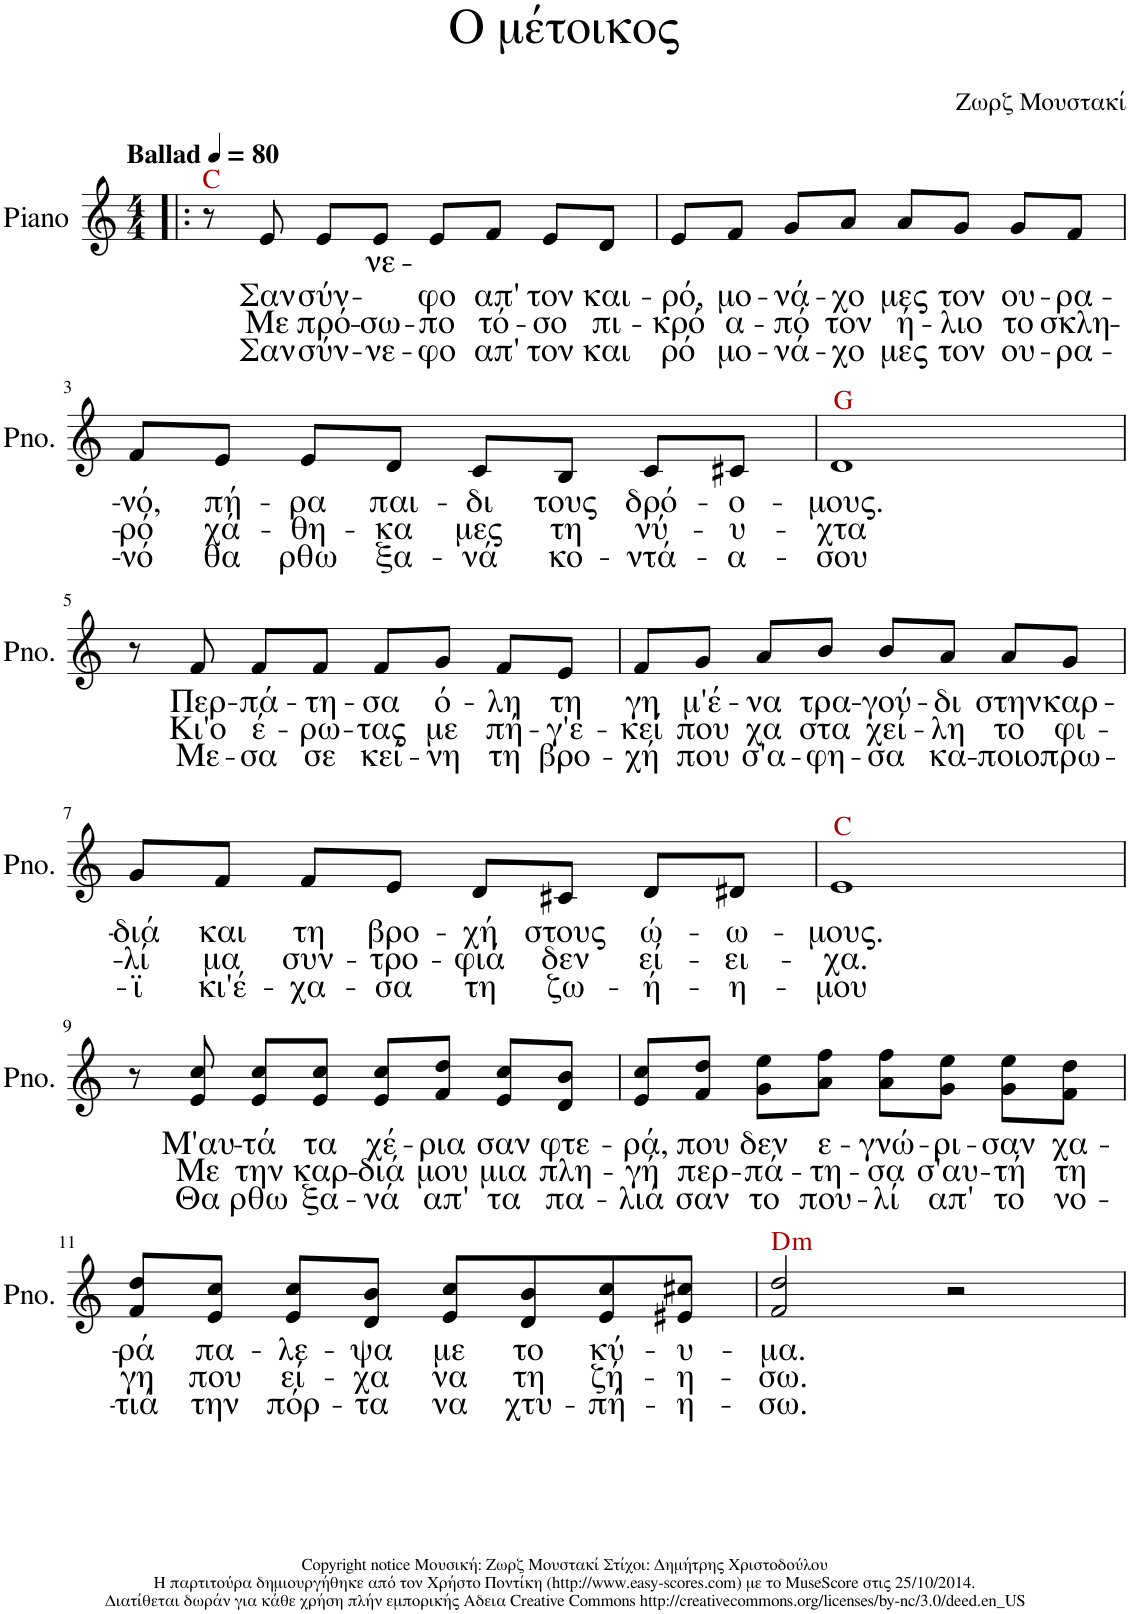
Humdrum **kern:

**kern	**text	**text	**text	**harte
*part1	*part1	*part1	*part1	*part1
*staff1	*staff1	*staff1	*staff1	*
*I"Piano	*	*	*	*
*I'Pno.	*	*	*	*
*clefG2	*	*	*	*
*k[]	*	*	*	*
*M4/4	*	*	*	*
*MM80	*	*	*	*
=1!|:	=1!|:	=1!|:	=1!|:	=1!|:
!LO:TX:a:B:t=Ballad	!	!	!	!
8r	.	.	.	C:maj
!	!LO:LY:b	!LO:LY:b	!LO:LY:b	!
8e/	Σαν	Με	Σαν	.
!	!LO:LY:b	!LO:LY:b	!LO:LY:b	!
8e/L	σύν-	πρό-	σύν-	.
!	!LO:LY:b	!LO:LY:b	!LO:LY:b	!
8e/J	-νε-	-σω-	-νε-	.
!	!LO:LY:b	!LO:LY:b	!LO:LY:b	!
8e/L	-φο	-πο	-φο	.
!	!LO:LY:b	!LO:LY:b	!LO:LY:b	!
8f/J	-απ'	τό-	απ'	.
!	!LO:LY:b	!LO:LY:b	!LO:LY:b	!
8e/L	τον	-σο	τον	.
!	!LO:LY:b	!LO:LY:b	!LO:LY:b	!
8d/J	και-	πι-	και	.
=2	=2	=2	=2	=2
!	!LO:LY:b	!LO:LY:b	!LO:LY:b	!
8e/L	-ρό,	-κρό	ρό	.
!	!LO:LY:b	!LO:LY:b	!LO:LY:b	!
8f/J	μο-	α-	μο-	.
!	!LO:LY:b	!LO:LY:b	!LO:LY:b	!
8g/L	-νά-	-πό	-νά-	.
!	!LO:LY:b	!LO:LY:b	!LO:LY:b	!
8a/J	-χο	τον	-χο	.
!	!LO:LY:b	!LO:LY:b	!LO:LY:b	!
8a/L	μες	ή-	μες	.
!	!LO:LY:b	!LO:LY:b	!LO:LY:b	!
8g/J	τον	-λιο	τον	.
!	!LO:LY:b	!LO:LY:b	!LO:LY:b	!
8g/L	ου-	το	ου-	.
!	!LO:LY:b	!LO:LY:b	!LO:LY:b	!
8f/J	-ρα-	σκλη-	-ρα-	.
!!LO:LB:g=z
=3	=3	=3	=3	=3
!	!LO:LY:b	!LO:LY:b	!LO:LY:b	!
8f/L	-νό,	-ρό	-νό	.
!	!LO:LY:b	!LO:LY:b	!LO:LY:b	!
8e/J	πή-	χά-	θα	.
!	!LO:LY:b	!LO:LY:b	!LO:LY:b	!
8e/L	-ρα	-θη-	ρθω	.
!	!LO:LY:b	!LO:LY:b	!LO:LY:b	!
8d/J	παι-	-κα	ξα-	.
!	!LO:LY:b	!LO:LY:b	!LO:LY:b	!
8c/L	-δι	μες	-νά	.
!	!LO:LY:b	!LO:LY:b	!LO:LY:b	!
8B/J	τους	τη	κο-	.
!	!LO:LY:b	!LO:LY:b	!LO:LY:b	!
8c/L	δρό-	νύ-	-ντά-	.
!	!LO:LY:b	!LO:LY:b	!LO:LY:b	!
8c#X/J	-ο-	-υ-	-α-	.
=4	=4	=4	=4	=4
!	!LO:LY:b	!LO:LY:b	!LO:LY:b	!
1d	-μους.	-χτα	-σου	G:maj
!!LO:LB:g=z
=5	=5	=5	=5	=5
8r	.	.	.	.
!	!LO:LY:b	!LO:LY:b	!LO:LY:b	!
8f/	Περ-	Κι'ο	Με-	.
!	!LO:LY:b	!LO:LY:b	!LO:LY:b	!
8f/L	-πά-	έ-	-σα	.
!	!LO:LY:b	!LO:LY:b	!LO:LY:b	!
8f/J	-τη-	-ρω-	σε	.
!	!LO:LY:b	!LO:LY:b	!LO:LY:b	!
8f/L	-σα	-τας	κεί-	.
!	!LO:LY:b	!LO:LY:b	!LO:LY:b	!
8g/J	ό-	με	-νη	.
!	!LO:LY:b	!LO:LY:b	!LO:LY:b	!
8f/L	-λη	πή-	τη	.
!	!LO:LY:b	!LO:LY:b	!LO:LY:b	!
8e/J	τη	-γ'ε-	βρο-	.
=6	=6	=6	=6	=6
!	!LO:LY:b	!LO:LY:b	!LO:LY:b	!
8f/L	γη	-κεί	-χή	.
!	!LO:LY:b	!LO:LY:b	!LO:LY:b	!
8g/J	μ'έ-	που	που	.
!	!LO:LY:b	!LO:LY:b	!LO:LY:b	!
8a/L	-να	χα	σ'α-	.
!	!LO:LY:b	!LO:LY:b	!LO:LY:b	!
8b/J	τρα-	στα	-φη-	.
!	!LO:LY:b	!LO:LY:b	!LO:LY:b	!
8b/L	-γού-	χεί-	-σα	.
!	!LO:LY:b	!LO:LY:b	!LO:LY:b	!
8a/J	-δι	-λη	κα-	.
!	!LO:LY:b	!LO:LY:b	!LO:LY:b	!
8a/L	στην	το	-ποιο	.
!	!LO:LY:b	!LO:LY:b	!LO:LY:b	!
8g/J	καρ-	φι-	πρω-	.
!!LO:LB:g=z
=7	=7	=7	=7	=7
!	!LO:LY:b	!LO:LY:b	!LO:LY:b	!
8g/L	-διά	-λί	-ϊ	.
!	!LO:LY:b	!LO:LY:b	!LO:LY:b	!
8f/J	και	μα	κι'έ-	.
!	!LO:LY:b	!LO:LY:b	!LO:LY:b	!
8f/L	τη	συν-	-χα-	.
!	!LO:LY:b	!LO:LY:b	!LO:LY:b	!
8e/J	βρο-	-τρο-	-σα	.
!	!LO:LY:b	!LO:LY:b	!LO:LY:b	!
8d/L	-χή	-φιά	τη	.
!	!LO:LY:b	!LO:LY:b	!LO:LY:b	!
8c#X/J	στους	δεν	ζω-	.
!	!LO:LY:b	!LO:LY:b	!LO:LY:b	!
8d/L	ώ-	εί-	-ή-	.
!	!LO:LY:b	!LO:LY:b	!LO:LY:b	!
8d#X/J	-ω-	-ει-	-η-	.
=8	=8	=8	=8	=8
!	!LO:LY:b	!LO:LY:b	!LO:LY:b	!
1e	-μους.	-χα.	-μου	C:maj
!!LO:LB:g=z
=9	=9	=9	=9	=9
8r	.	.	.	.
!	!LO:LY:b	!LO:LY:b	!LO:LY:b	!
8e/ 8cc/	Μ'αυ-	Με	Θα	.
!	!LO:LY:b	!LO:LY:b	!LO:LY:b	!
8e/ 8cc/L	-τά	την	ρθω	.
!	!LO:LY:b	!LO:LY:b	!LO:LY:b	!
8e/ 8cc/J	-τα	καρ-	ξα-	.
!	!LO:LY:b	!LO:LY:b	!LO:LY:b	!
8e/ 8cc/L	χέ-	-διά	-νά	.
!	!LO:LY:b	!LO:LY:b	!LO:LY:b	!
8f/ 8dd/J	-ρια	μου	απ'	.
!	!LO:LY:b	!LO:LY:b	!LO:LY:b	!
8e/ 8cc/L	σαν	μια	τα	.
!	!LO:LY:b	!LO:LY:b	!LO:LY:b	!
8d/ 8b/J	φτε-	πλη-	πα-	.
=10	=10	=10	=10	=10
!	!LO:LY:b	!LO:LY:b	!LO:LY:b	!
8e/ 8cc/L	-ρά,	-γή	-λιά	.
!	!LO:LY:b	!LO:LY:b	!LO:LY:b	!
8f/ 8dd/J	που	περ-	σαν	.
!	!LO:LY:b	!LO:LY:b	!LO:LY:b	!
8g\ 8ee\L	δεν	-πά-	το	.
!	!LO:LY:b	!LO:LY:b	!LO:LY:b	!
8a\ 8ff\J	ε-	-τη-	που-	.
!	!LO:LY:b	!LO:LY:b	!LO:LY:b	!
8a\ 8ff\L	-γνώ-	-σα	-λί	.
!	!LO:LY:b	!LO:LY:b	!LO:LY:b	!
8g\ 8ee\J	-ρι-	σ'αυ-	απ'	.
!	!LO:LY:b	!LO:LY:b	!LO:LY:b	!
8g\ 8ee\L	-σαν	-τή	το	.
!	!LO:LY:b	!LO:LY:b	!LO:LY:b	!
8f\ 8dd\J	χα-	τη	νο-	.
!!LO:LB:g=z
=11	=11	=11	=11	=11
!	!LO:LY:b	!LO:LY:b	!LO:LY:b	!
8f/ 8dd/L	-ρά	γη	-τιά	.
!	!LO:LY:b	!LO:LY:b	!LO:LY:b	!
8e/ 8cc/J	πα-	που	την	.
!	!LO:LY:b	!LO:LY:b	!LO:LY:b	!
8e/ 8cc/L	-λε-	εί-	πόρ-	.
!	!LO:LY:b	!LO:LY:b	!LO:LY:b	!
8d/ 8b/J	-ψα	-χα	-τα	.
!	!LO:LY:b	!LO:LY:b	!LO:LY:b	!
8e/ 8cc/L	με	να	να	.
!	!LO:LY:b	!LO:LY:b	!LO:LY:b	!
8d/ 8b/	το	τη	χτυ-	.
!	!LO:LY:b	!LO:LY:b	!LO:LY:b	!
8e/ 8cc/	κύ-	ζή-	-πή-	.
!	!LO:LY:b	!LO:LY:b	!LO:LY:b	!
8e#X/ 8cc#X/J	-υ-	-η-	-η-	.
=12	=12	=12	=12	=12
!	!LO:LY:b	!LO:LY:b	!LO:LY:b	!LO:H:kt=m
2f/ 2dd/	-μα.	-σω.	-σω.	D:min
2r	.	.	.	.
=	=	=	=	=
*-	*-	*-	*-	*-
